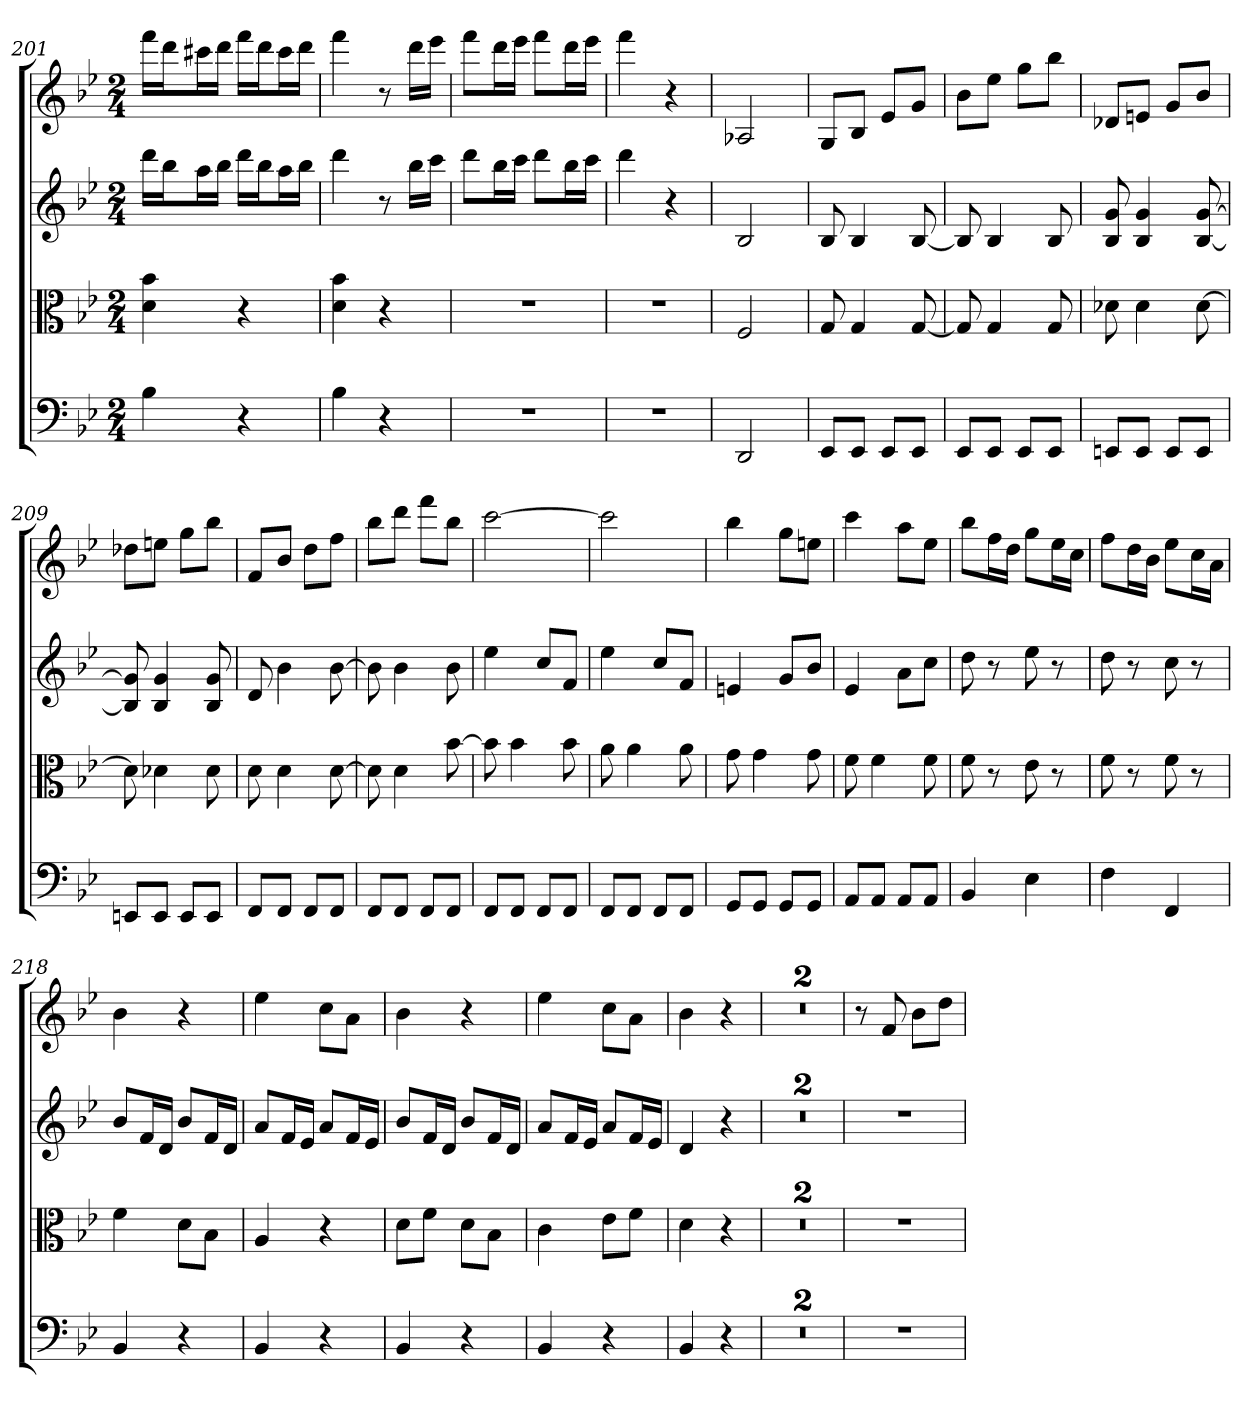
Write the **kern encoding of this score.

**kern	**kern	**kern	**kern
*part4	*part3	*part2	*part1
*staff4	*staff3	*staff2	*staff1
*clefF4	*clefC3	*	*
*k[b-e-]	*k[b-e-]	*k[b-e-]	*k[b-e-]
*B-:	*B-:	*B-:	*B-:
*M2/4	*M2/4	*M2/4	*M2/4
=201	=201	=201	=201
4B-	4d 4b-	16dddLL	16fffLL
.	.	16bb-J	16dddJ
.	.	16aaL	16ccc#XL
.	.	16bb-JJ	16dddJJ
4r	4r	16dddLL	16fffLL
.	.	16bb-J	16dddJ
.	.	16aaL	16ccc#L
.	.	16bb-JJ	16dddJJ
=202	=202	=202	=202
4B-	4d 4b-	4ddd	4fff
4r	4r	8r	8r
.	.	16bb-LL	16dddLL
.	.	16cccJJ	16eee-JJ
=203	=203	=203	=203
2r	2r	8dddL	8fffL
.	.	16bb-L	16dddL
.	.	16cccJJ	16eee-JJ
.	.	8dddL	8fffL
.	.	16bb-L	16dddL
.	.	16cccJJ	16eee-JJ
=204	=204	=204	=204
2r	2r	4ddd	4fff
.	.	4r	4r
=205	=205	=205	=205
2DD	2F	2B-	2A-X
=206	=206	=206	=206
8EE-/L	8G	8B-	8GL
8EE-/J	4G	4B-	8B-J
8EE-/L	.	.	8e-L
8EE-/J	[8G	[8B-	8gJ
=207	=207	=207	=207
8EE-/L	8G]	8B-]	8b-L
8EE-/J	4G	4B-	8ee-J
8EE-/L	.	.	8ggL
8EE-/J	8G	8B-	8bb-J
=208	=208	=208	=208
8EEn/L	8d-X	8B- 8g	8d-XL
8EE/J	4d-	4B- 4g	8enJ
8EE/L	.	.	8gL
8EE/J	[8d-	[8B- [8g	8b-J
=209	=209	=209	=209
8EEn/L	8d-]	8B-] 8g]	8dd-XL
8EE/J	4d-X	4B- 4g	8eenJ
8EE/L	.	.	8ggL
8EE/J	8d-	8B- 8g	8bb-J
=210	=210	=210	=210
8FF/L	8d	8d	8fL
8FF/J	4d	4b-	8b-J
8FF/L	.	.	8ddL
8FF/J	[8d	[8b-	8ffJ
=211	=211	=211	=211
8FF/L	8d]	8b-]	8bb-L
8FF/J	4d	4b-	8dddJ
8FF/L	.	.	8fffL
8FF/J	[8b-	8b-	8bb-J
=212	=212	=212	=212
8FF/L	8b-]	4ee-	[2ccc
8FF/J	4b-	.	.
8FF/L	.	8ccL	.
8FF/J	8b-	8fJ	.
=213	=213	=213	=213
8FF/L	8a	4ee-	2ccc]
8FF/J	4a	.	.
8FF/L	.	8ccL	.
8FF/J	8a	8fJ	.
=214	=214	=214	=214
8GG/L	8g	4en	4bb-
8GG/J	4g	.	.
8GG/L	.	8gL	8ggL
8GG/J	8g	8b-J	8eenJ
=215	=215	=215	=215
8AA/L	8f	4e-	4ccc
8AA/J	4f	.	.
8AA/L	.	8aL	8aaL
8AA/J	8f	8ccJ	8ee-J
=216	=216	=216	=216
4BB-	8f	8dd	8bb-L
.	8r	8r	16ffL
.	.	.	16ddJJ
4E-	8e-	8ee-	8ggL
.	8r	8r	16ee-L
.	.	.	16ccJJ
=217	=217	=217	=217
4F	8f	8dd	8ffL
.	8r	8r	16ddL
.	.	.	16b-JJ
4FF	8f	8cc	8ee-L
.	8r	8r	16ccL
.	.	.	16aJJ
=218	=218	=218	=218
4BB-	4f	8b-L	4b-
.	.	16fL	.
.	.	16dJJ	.
4r	8d\L	8b-L	4r
.	8B-\J	16fL	.
.	.	16dJJ	.
=219	=219	=219	=219
4BB-	4A	8aL	4ee-
.	.	16fL	.
.	.	16e-JJ	.
4r	4r	8aL	8ccL
.	.	16fL	8aJ
.	.	16e-JJ	.
=220	=220	=220	=220
4BB-	8d\L	8b-L	4b-
.	8f\J	16fL	.
.	.	16dJJ	.
4r	8d\L	8b-L	4r
.	8B-\J	16fL	.
.	.	16dJJ	.
=221	=221	=221	=221
4BB-	4c	8aL	4ee-
.	.	16fL	.
.	.	16e-JJ	.
4r	8e-\L	8aL	8ccL
.	8f\J	16fL	8aJ
.	.	16e-JJ	.
=222	=222	=222	=222
4BB-	4d	4d	4b-
4r	4r	4r	4r
=223	=223	=223	=223
2r	2r	2r	2r
=224	=224	=224	=224
2r	2r	2r	2r
=225	=225	=225	=225
2r	2r	2r	8r
.	.	.	8f
.	.	.	8b-L
.	.	.	8ddJ
=	=	=	=
*-	*-	*-	*-
